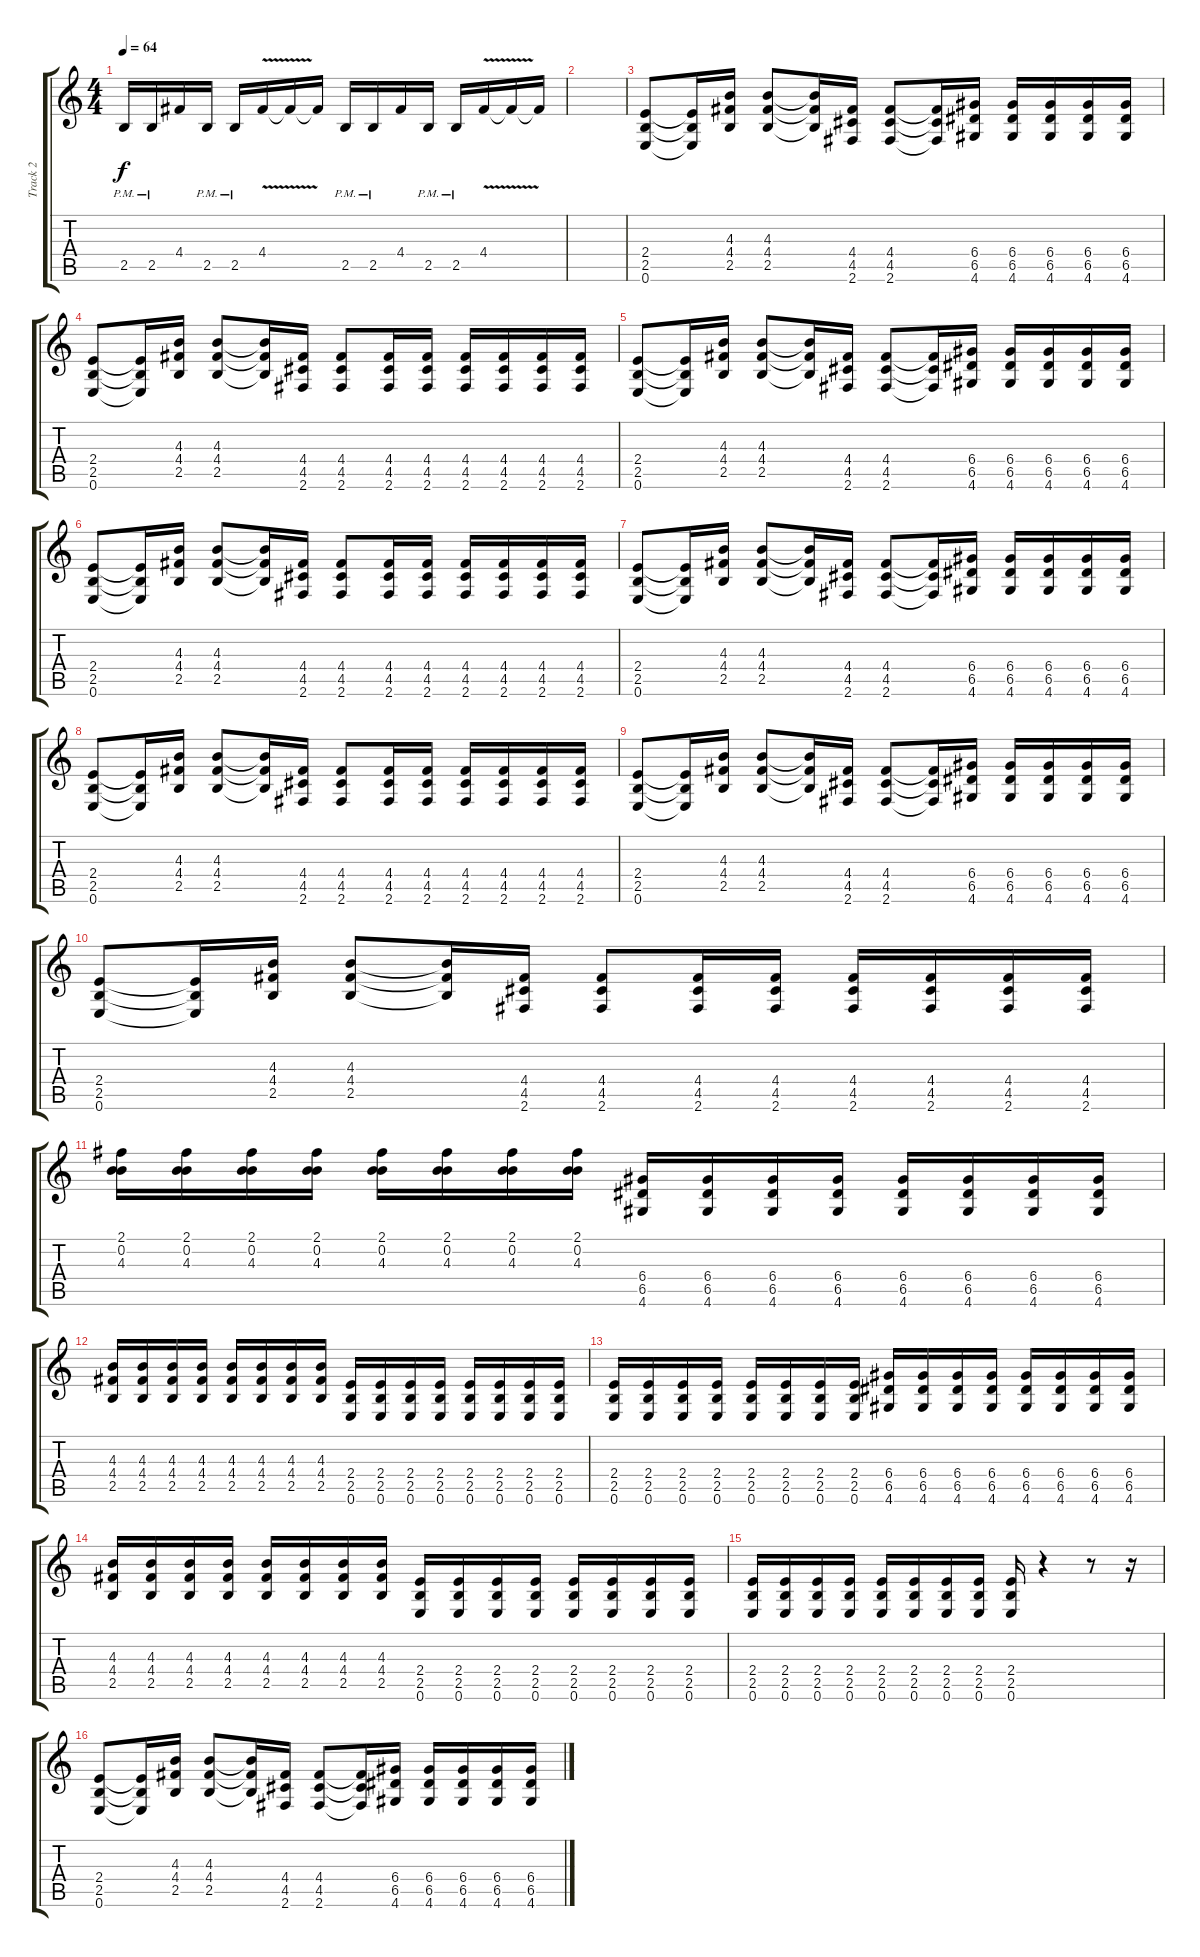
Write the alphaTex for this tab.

\track ("Track 2" "Track 2") {instrument overdrivenguitar}
\staff {score tabs}
\tuning (E4 B3 G3 D3 A2 E2) {hide}
\ts (4 4)
\tempo 64
\clef g2
\ks c
2.5{pm}.16{dy f} 2.5{pm}.16 4.4.16 2.5{pm}.16 2.5{pm}.16 4.4{v}.16 4.4{t}.16 4.4{t}.16 2.5{pm}.16 2.5{pm}.16 4.4.16 2.5{pm}.16 2.5{pm}.16 4.4{v}.16 4.4{t}.16 4.4{t}.16 |
|
(2.4 2.5 0.6).8 (2.4{t} 2.5{t} 0.6{t}).16 (4.3 4.4 2.5).16 (4.3 4.4 2.5).8 (4.3{t} 4.4{t} 2.5{t}).16 (4.4 4.5 2.6).16 (4.4 4.5 2.6).8 (4.4{t} 4.5{t} 2.6{t}).16 (6.4 6.5 4.6).16 (6.4 6.5 4.6).16 (6.4 6.5 4.6).16 (6.4 6.5 4.6).16 (6.4 6.5 4.6).16 |
(2.4 2.5 0.6).8 (2.4{t} 2.5{t} 0.6{t}).16 (4.3 4.4 2.5).16 (4.3 4.4 2.5).8 (4.3{t} 4.4{t} 2.5{t}).16 (4.4 4.5 2.6).16 (4.4 4.5 2.6).8 (4.4 4.5 2.6).16 (4.4 4.5 2.6).16 (4.4 4.5 2.6).16 (4.4 4.5 2.6).16 (4.4 4.5 2.6).16 (4.4 4.5 2.6).16 |
(2.4 2.5 0.6).8 (2.4{t} 2.5{t} 0.6{t}).16 (4.3 4.4 2.5).16 (4.3 4.4 2.5).8 (4.3{t} 4.4{t} 2.5{t}).16 (4.4 4.5 2.6).16 (4.4 4.5 2.6).8 (4.4{t} 4.5{t} 2.6{t}).16 (6.4 6.5 4.6).16 (6.4 6.5 4.6).16 (6.4 6.5 4.6).16 (6.4 6.5 4.6).16 (6.4 6.5 4.6).16 |
(2.4 2.5 0.6).8 (2.4{t} 2.5{t} 0.6{t}).16 (4.3 4.4 2.5).16 (4.3 4.4 2.5).8 (4.3{t} 4.4{t} 2.5{t}).16 (4.4 4.5 2.6).16 (4.4 4.5 2.6).8 (4.4 4.5 2.6).16 (4.4 4.5 2.6).16 (4.4 4.5 2.6).16 (4.4 4.5 2.6).16 (4.4 4.5 2.6).16 (4.4 4.5 2.6).16 |
(2.4 2.5 0.6).8 (2.4{t} 2.5{t} 0.6{t}).16 (4.3 4.4 2.5).16 (4.3 4.4 2.5).8 (4.3{t} 4.4{t} 2.5{t}).16 (4.4 4.5 2.6).16 (4.4 4.5 2.6).8 (4.4{t} 4.5{t} 2.6{t}).16 (6.4 6.5 4.6).16 (6.4 6.5 4.6).16 (6.4 6.5 4.6).16 (6.4 6.5 4.6).16 (6.4 6.5 4.6).16 |
(2.4 2.5 0.6).8 (2.4{t} 2.5{t} 0.6{t}).16 (4.3 4.4 2.5).16 (4.3 4.4 2.5).8 (4.3{t} 4.4{t} 2.5{t}).16 (4.4 4.5 2.6).16 (4.4 4.5 2.6).8 (4.4 4.5 2.6).16 (4.4 4.5 2.6).16 (4.4 4.5 2.6).16 (4.4 4.5 2.6).16 (4.4 4.5 2.6).16 (4.4 4.5 2.6).16 |
(2.4 2.5 0.6).8 (2.4{t} 2.5{t} 0.6{t}).16 (4.3 4.4 2.5).16 (4.3 4.4 2.5).8 (4.3{t} 4.4{t} 2.5{t}).16 (4.4 4.5 2.6).16 (4.4 4.5 2.6).8 (4.4{t} 4.5{t} 2.6{t}).16 (6.4 6.5 4.6).16 (6.4 6.5 4.6).16 (6.4 6.5 4.6).16 (6.4 6.5 4.6).16 (6.4 6.5 4.6).16 |
(2.4 2.5 0.6).8 (2.4{t} 2.5{t} 0.6{t}).16 (4.3 4.4 2.5).16 (4.3 4.4 2.5).8 (4.3{t} 4.4{t} 2.5{t}).16 (4.4 4.5 2.6).16 (4.4 4.5 2.6).8 (4.4 4.5 2.6).16 (4.4 4.5 2.6).16 (4.4 4.5 2.6).16 (4.4 4.5 2.6).16 (4.4 4.5 2.6).16 (4.4 4.5 2.6).16 |
(2.1 0.2 4.3).16 (2.1 0.2 4.3).16 (2.1 0.2 4.3).16 (2.1 0.2 4.3).16 (2.1 0.2 4.3).16 (2.1 0.2 4.3).16 (2.1 0.2 4.3).16 (2.1 0.2 4.3).16 (6.4 6.5 4.6).16 (6.4 6.5 4.6).16 (6.4 6.5 4.6).16 (6.4 6.5 4.6).16 (6.4 6.5 4.6).16 (6.4 6.5 4.6).16 (6.4 6.5 4.6).16 (6.4 6.5 4.6).16 |
(4.3 4.4 2.5).16 (4.3 4.4 2.5).16 (4.3 4.4 2.5).16 (4.3 4.4 2.5).16 (4.3 4.4 2.5).16 (4.3 4.4 2.5).16 (4.3 4.4 2.5).16 (4.3 4.4 2.5).16 (2.4 2.5 0.6).16 (2.4 2.5 0.6).16 (2.4 2.5 0.6).16 (2.4 2.5 0.6).16 (2.4 2.5 0.6).16 (2.4 2.5 0.6).16 (2.4 2.5 0.6).16 (2.4 2.5 0.6).16 |
(2.4 2.5 0.6).16 (2.4 2.5 0.6).16 (2.4 2.5 0.6).16 (2.4 2.5 0.6).16 (2.4 2.5 0.6).16 (2.4 2.5 0.6).16 (2.4 2.5 0.6).16 (2.4 2.5 0.6).16 (6.4 6.5 4.6).16 (6.4 6.5 4.6).16 (6.4 6.5 4.6).16 (6.4 6.5 4.6).16 (6.4 6.5 4.6).16 (6.4 6.5 4.6).16 (6.4 6.5 4.6).16 (6.4 6.5 4.6).16 |
(4.3 4.4 2.5).16 (4.3 4.4 2.5).16 (4.3 4.4 2.5).16 (4.3 4.4 2.5).16 (4.3 4.4 2.5).16 (4.3 4.4 2.5).16 (4.3 4.4 2.5).16 (4.3 4.4 2.5).16 (2.4 2.5 0.6).16 (2.4 2.5 0.6).16 (2.4 2.5 0.6).16 (2.4 2.5 0.6).16 (2.4 2.5 0.6).16 (2.4 2.5 0.6).16 (2.4 2.5 0.6).16 (2.4 2.5 0.6).16 |
(2.4 2.5 0.6).16 (2.4 2.5 0.6).16 (2.4 2.5 0.6).16 (2.4 2.5 0.6).16 (2.4 2.5 0.6).16 (2.4 2.5 0.6).16 (2.4 2.5 0.6).16 (2.4 2.5 0.6).16 (2.4 2.5 0.6).16 r.4 r.8 r.16 |
(2.4 2.5 0.6).8 (2.4{t} 2.5{t} 0.6{t}).16 (4.3 4.4 2.5).16 (4.3 4.4 2.5).8 (4.3{t} 4.4{t} 2.5{t}).16 (4.4 4.5 2.6).16 (4.4 4.5 2.6).8 (4.4{t} 4.5{t} 2.6{t}).16 (6.4 6.5 4.6).16 (6.4 6.5 4.6).16 (6.4 6.5 4.6).16 (6.4 6.5 4.6).16 (6.4 6.5 4.6).16
